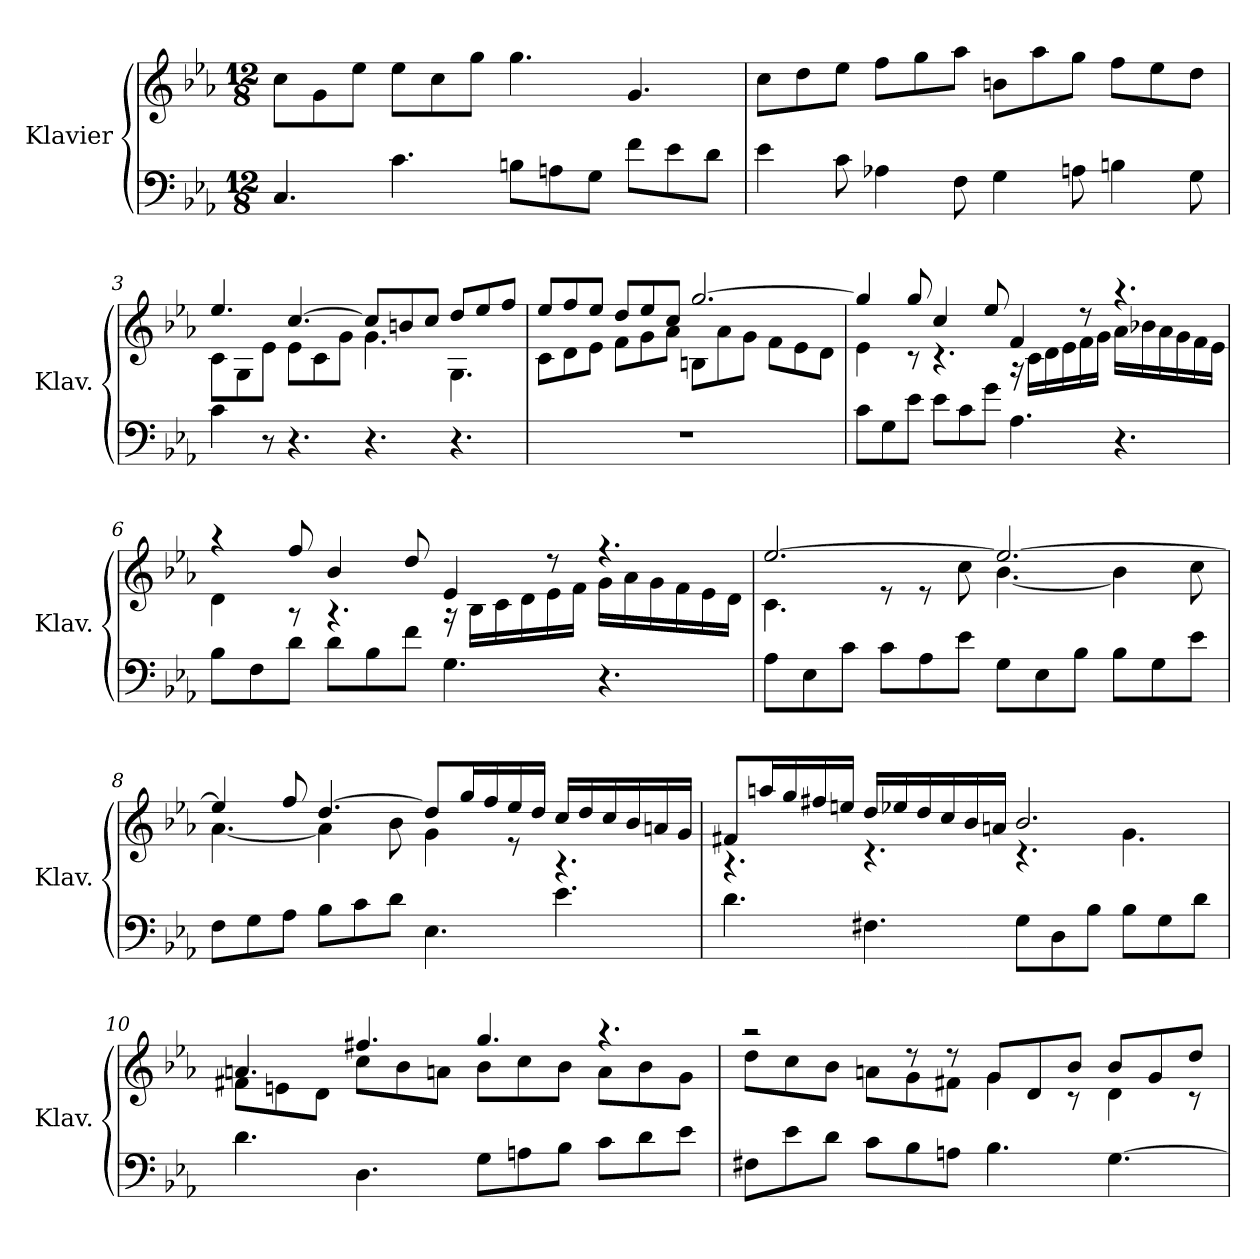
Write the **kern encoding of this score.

**kern	**kern
*part1	*part1
*staff2	*staff1
*I"Klavier	*
*I'Klav.	*
!!LO:PB:g=z
*clefF4	*clefG2
*k[b-e-a-]	*k[b-e-a-]
*E-:	*E-:
*M12/8	*M12/8
=1	=1
4.Ci/	8cci\L
.	8gi\
.	8ee-i\J
4.ci\	8ee-i\L
.	8cci\
.	8ggi\J
8Bni\L	4.ggi\
8Ani\	.
8Gi\J	.
8fi\L	4.gi/
8e-i\	.
8di\J	.
=2	=2
4e-i\	8cci\L
.	8ddi\
8ci\	8ee-i\J
4A-Xi\	8ffi\L
.	8ggi\
8Fi\	8aa-i\J
4Gi\	8bni\L
.	8aa-i\
8Ani\	8ggi\J
4Bni\	8ffi\L
.	8ee-i\
8Gi\	8ddi\J
!!LO:LB:g=z
=3	=3
*	*^
4ci\	4.ee-i/	8ci\L
.	.	8Gi\
8r	.	8e-i\J
4.r	[4.cci/	8e-i\L
.	.	8ci\
.	.	8gi\J
4.r	8cci/L]	4.gi\
.	8bni/	.
.	8cci/J	.
4.r	8ddi/L	4.Gi\
.	8ee-i/	.
.	8ffi/J	.
=4	=4	=4
!LO:N:vis=1	!	!
1.r	8ee-i/L	8ci\L
.	8ffi/	8di\
.	8ee-i/J	8e-i\J
.	8ddi/L	8fi\L
.	8ee-i/	8gi\
.	8cci/J	8a-i\J
.	[2.ggi/	8Bni\L
.	.	8a-i\
.	.	8gi\J
.	.	8fi\L
.	.	8e-i\
.	.	8di\J
!!LO:LB:g=z	!!
=5	=5	=5
8ci\L	4ggi/]	4e-i\
8Gi\	.	.
8e-i\J	8ggi/	8r
8e-i\L	4cci/	4.r
8ci\	.	.
8gi\J	8ee-i/	.
4.A-i\	4fi/	16r
.	.	16ci\LL
.	.	16di\
.	.	16e-i\
.	8r	16fi\
.	.	16gi\JJ
4.r	4.r	16a-i\LL
.	.	16b-Xi\
.	.	16a-i\
.	.	16gi\
.	.	16fi\
.	.	16e-i\JJ
=6	=6	=6
8B-i\L	4r	4di\
8Fi\	.	.
8di\J	8ffi/	8r
8di\L	4b-i/	4.r
8B-i\	.	.
8fi\J	8ddi/	.
4.Gi\	4e-i/	16r
.	.	16B-i\LL
.	.	16ci\
.	.	16di\
.	8r	16e-i\
.	.	16fi\JJ
4.r	4.r	16gi\LL
.	.	16a-i\
.	.	16gi\
.	.	16fi\
.	.	16e-i\
.	.	16di\JJ
!!LO:LB:g=z	!!
=7	=7	=7
8A-i\L	[2.ee-i/	4.ci\
8E-i\	.	.
8ci\J	.	.
8ci\L	.	8r
8A-i\	.	8r
8e-i\J	.	8cci\
8Gi\L	2.ee-i/_	[4.b-i\
8E-i\	.	.
8B-i\J	.	.
8B-i\L	.	4b-i\]
8Gi\	.	.
8e-i\J	.	8cci\
=8	=8	=8
8Fi\L	4ee-i/]	[4.a-i\
8Gi\	.	.
8A-i\J	8ffi/	.
8B-i\L	[4.ddi/	4a-i\]
8ci\	.	.
8di\J	.	8b-i\
4.E-i\	8ddi/L]	4gi\
.	16ggi/L	.
.	16ffi/	.
.	16ee-i/	8r
.	16ddi/JJ	.
4.e-i\	16cci/LL	4.r
.	16ddi/	.
.	16cci/	.
.	16b-i/	.
.	16ani/	.
.	16gi/JJ	.
!!LO:LB:g=z	!!
=9	=9	=9
4.di\	8f#Xi/L	4.r
.	16aani/L	.
.	16ggi/	.
.	16ff#Xi/	.
.	16eeni/JJ	.
4.F#Xi\	16ddi/LL	4.r
.	16ee-Xi/	.
.	16ddi/	.
.	16cci/	.
.	16b-i/	.
.	16ani/JJ	.
8Gi\L	2.b-i/	4.r
8Di\	.	.
8B-i\J	.	.
8B-i\L	.	4.gi\
8Gi\	.	.
8di\J	.	.
=10	=10	=10
4.di\	4.ani/	8f#Xi\L
.	.	8eni\
.	.	8di\J
4.Di\	4.ff#Xi/	8cci\L
.	.	8b-i\
.	.	8ani\J
8Gi\L	4.ggi/	8b-i\L
8Ani\	.	8cci\
8B-i\J	.	8b-i\J
8ci\L	4.r	8ai\L
8di\	.	8b-i\
8e-i\J	.	8gi\J
!!LO:PB:g=z	!!
=11	=11	=11
8F#Xi\L	2r	8ddi\L
8e-i\	.	8cci\
8di\J	.	8b-i\J
8ci\L	.	8ani\L
8B-i\	8r	8gi\
8Ani\J	8r	8f#Xi\J
4.B-i\	8gi/L	4gi\
.	8di/	.
.	8b-i/J	8r
[4.Gi\	8b-i/L	4di\
.	8gi/	.
.	8ddi/J	8r
*	*v	*v
=	=
*-	*-
